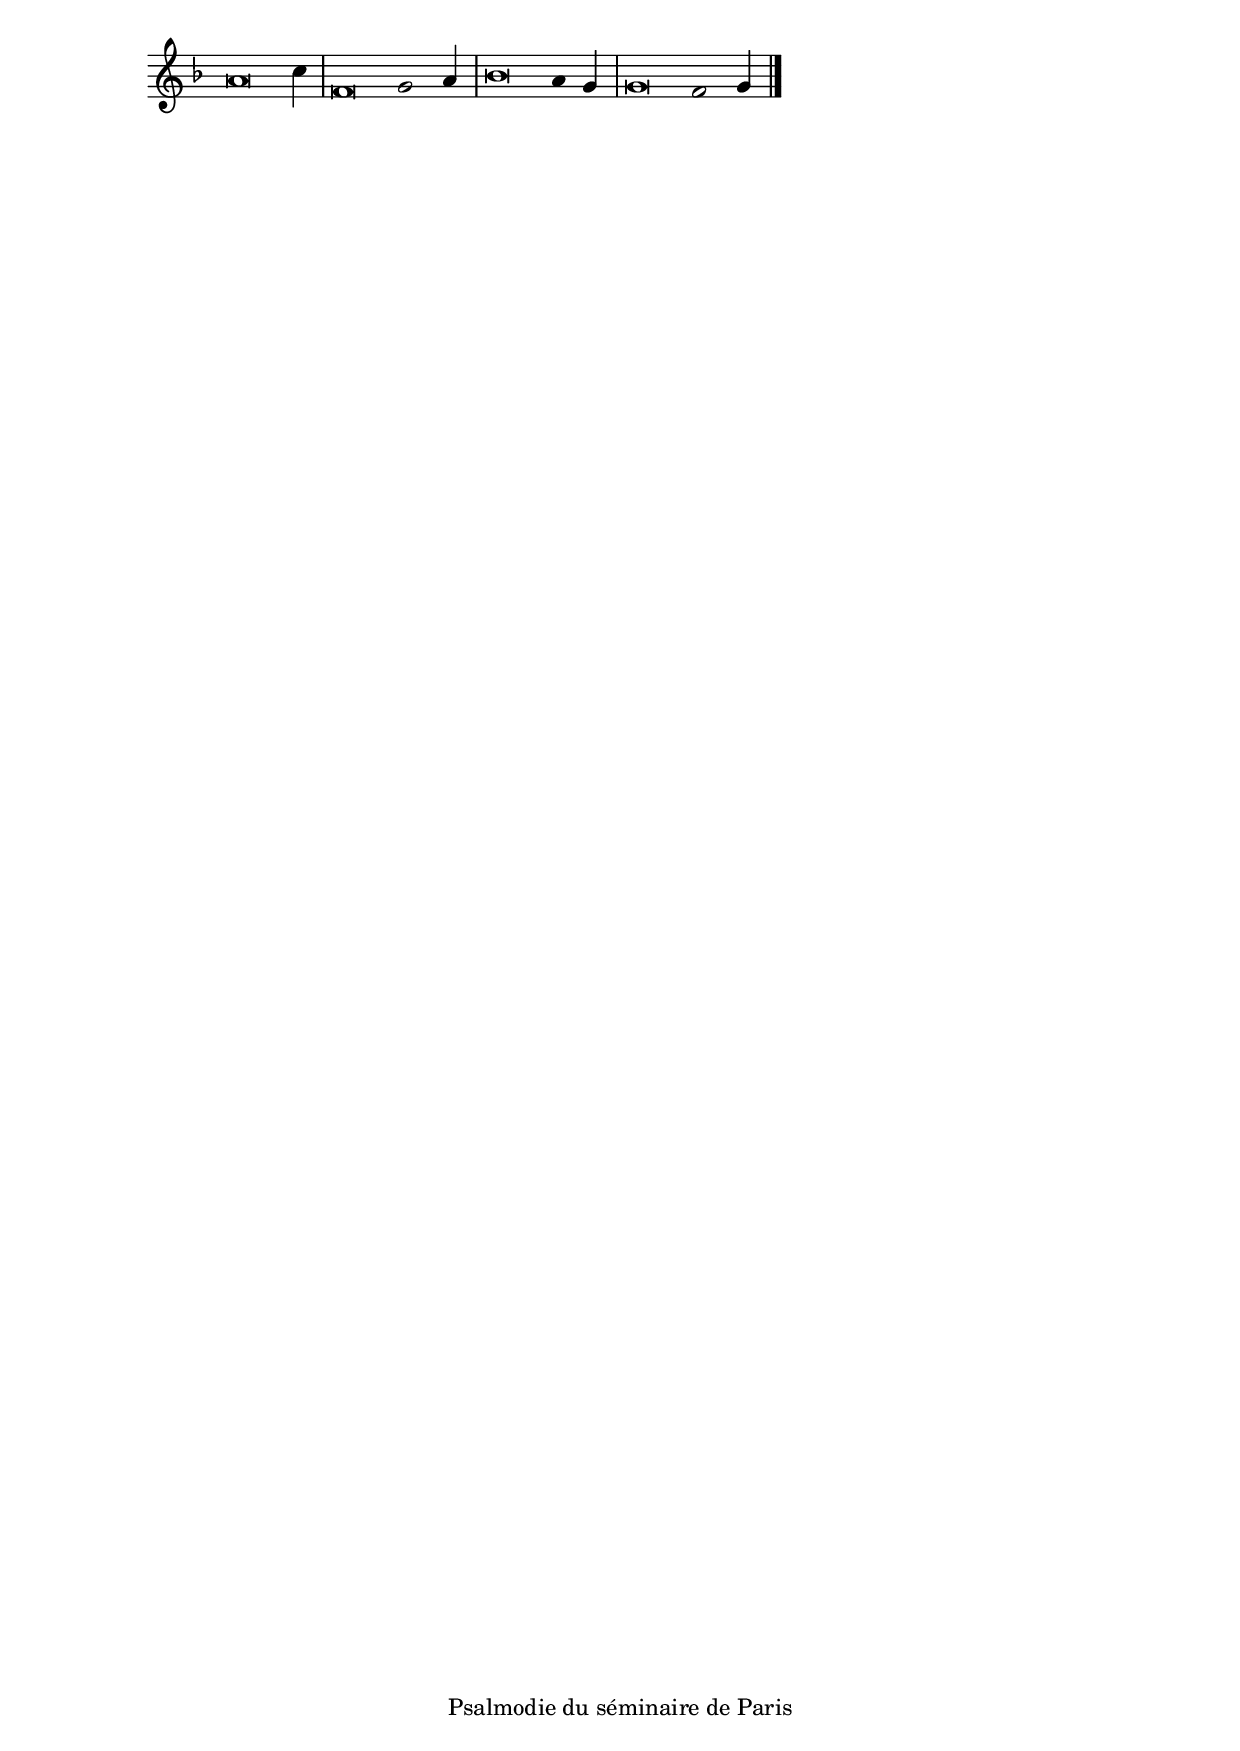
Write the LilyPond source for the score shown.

\version "2.20.0"
\language "italiano"

stemOff = \hide Staff.Stem
stemOn  = \undo \stemOff

\header {
  %title = "Psaume 150"
  %tagline = ##f
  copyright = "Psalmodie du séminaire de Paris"
}

\score {
  \new Staff \with { \remove "Time_signature_engraver" }
  \relative
  {
    \key fa \major
    \cadenzaOn
    \stemOff la'\breve \stemOn do4
    \bar "|"
    \stemOff fa,\breve sol2 \stemOn la4
    \bar "|"
    \stemOff sib\breve la4 \stemOn sol4
    \bar "|"
    \stemOff sol\breve fa2 \stemOn sol4
    \bar "|."
  }
}